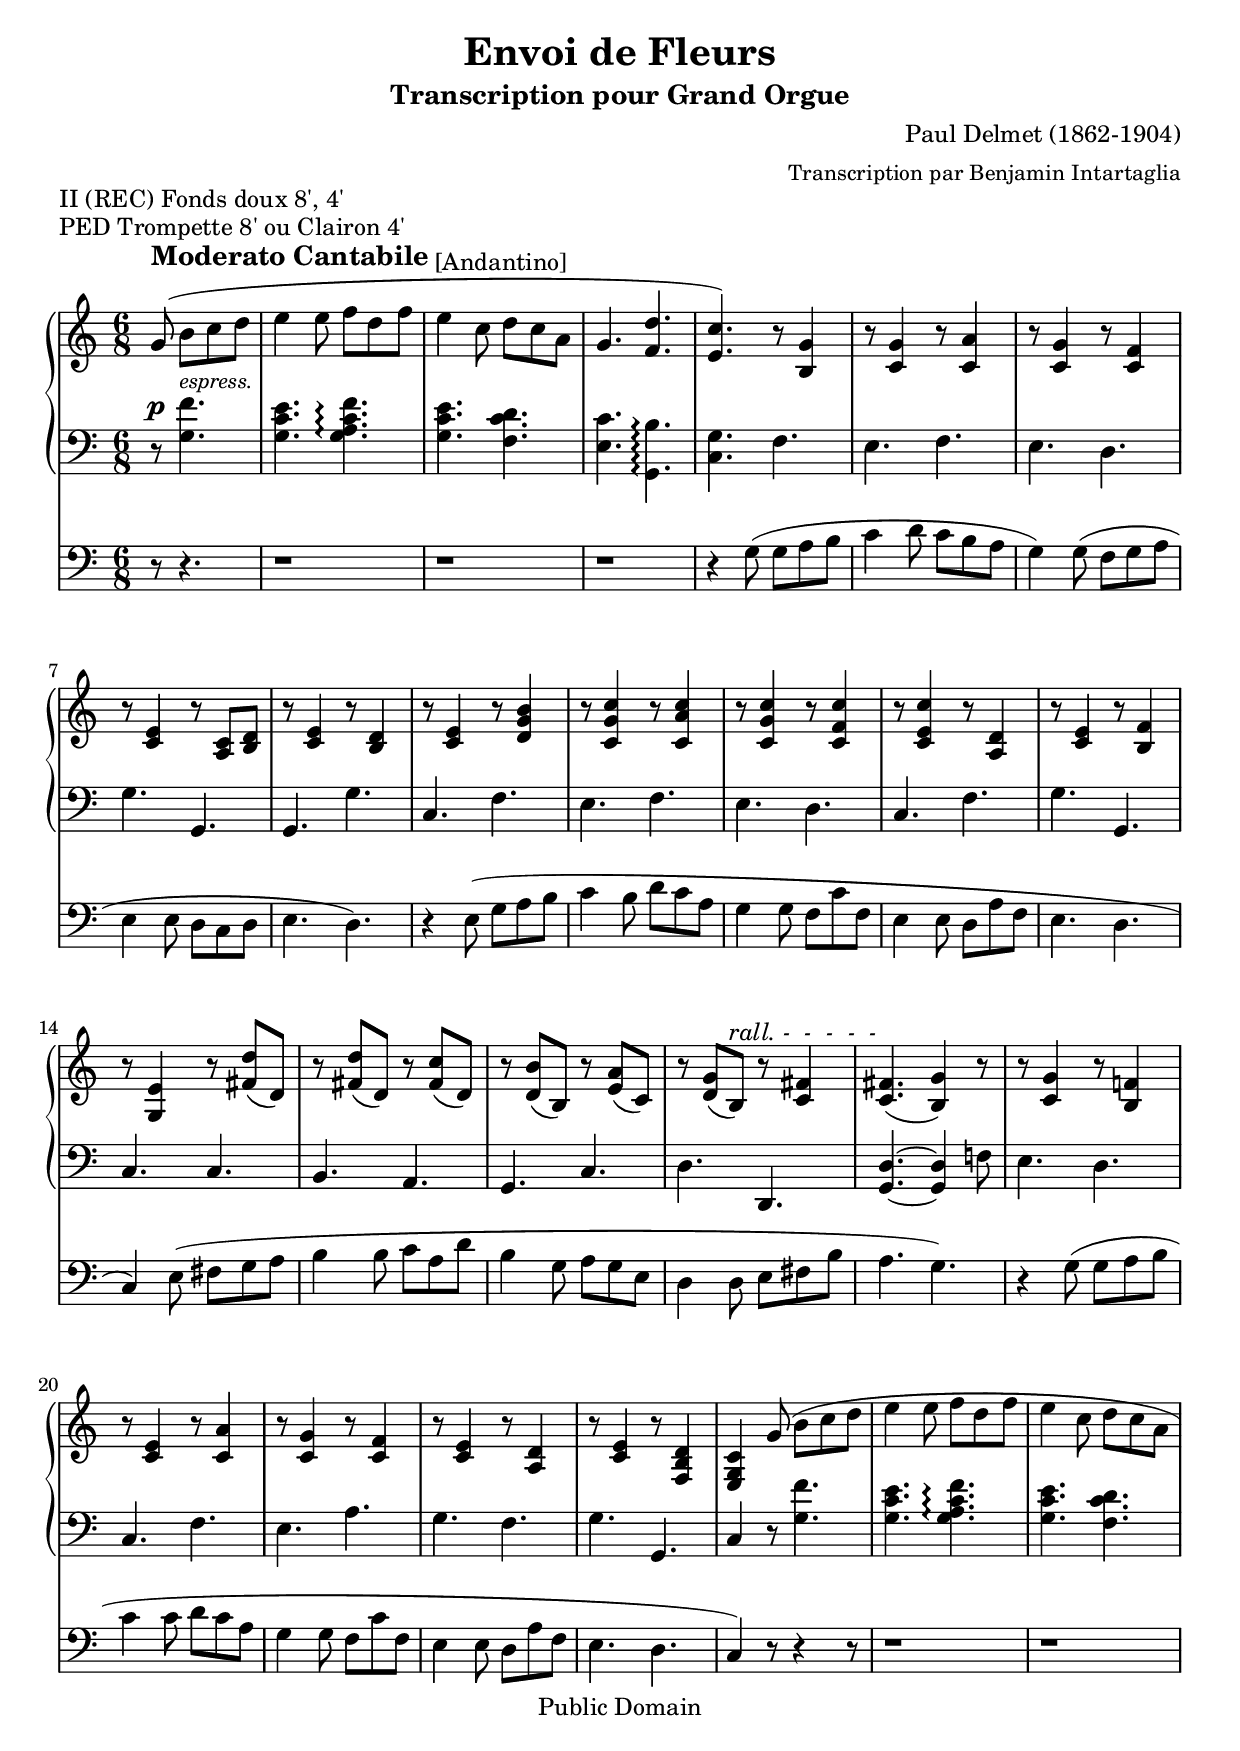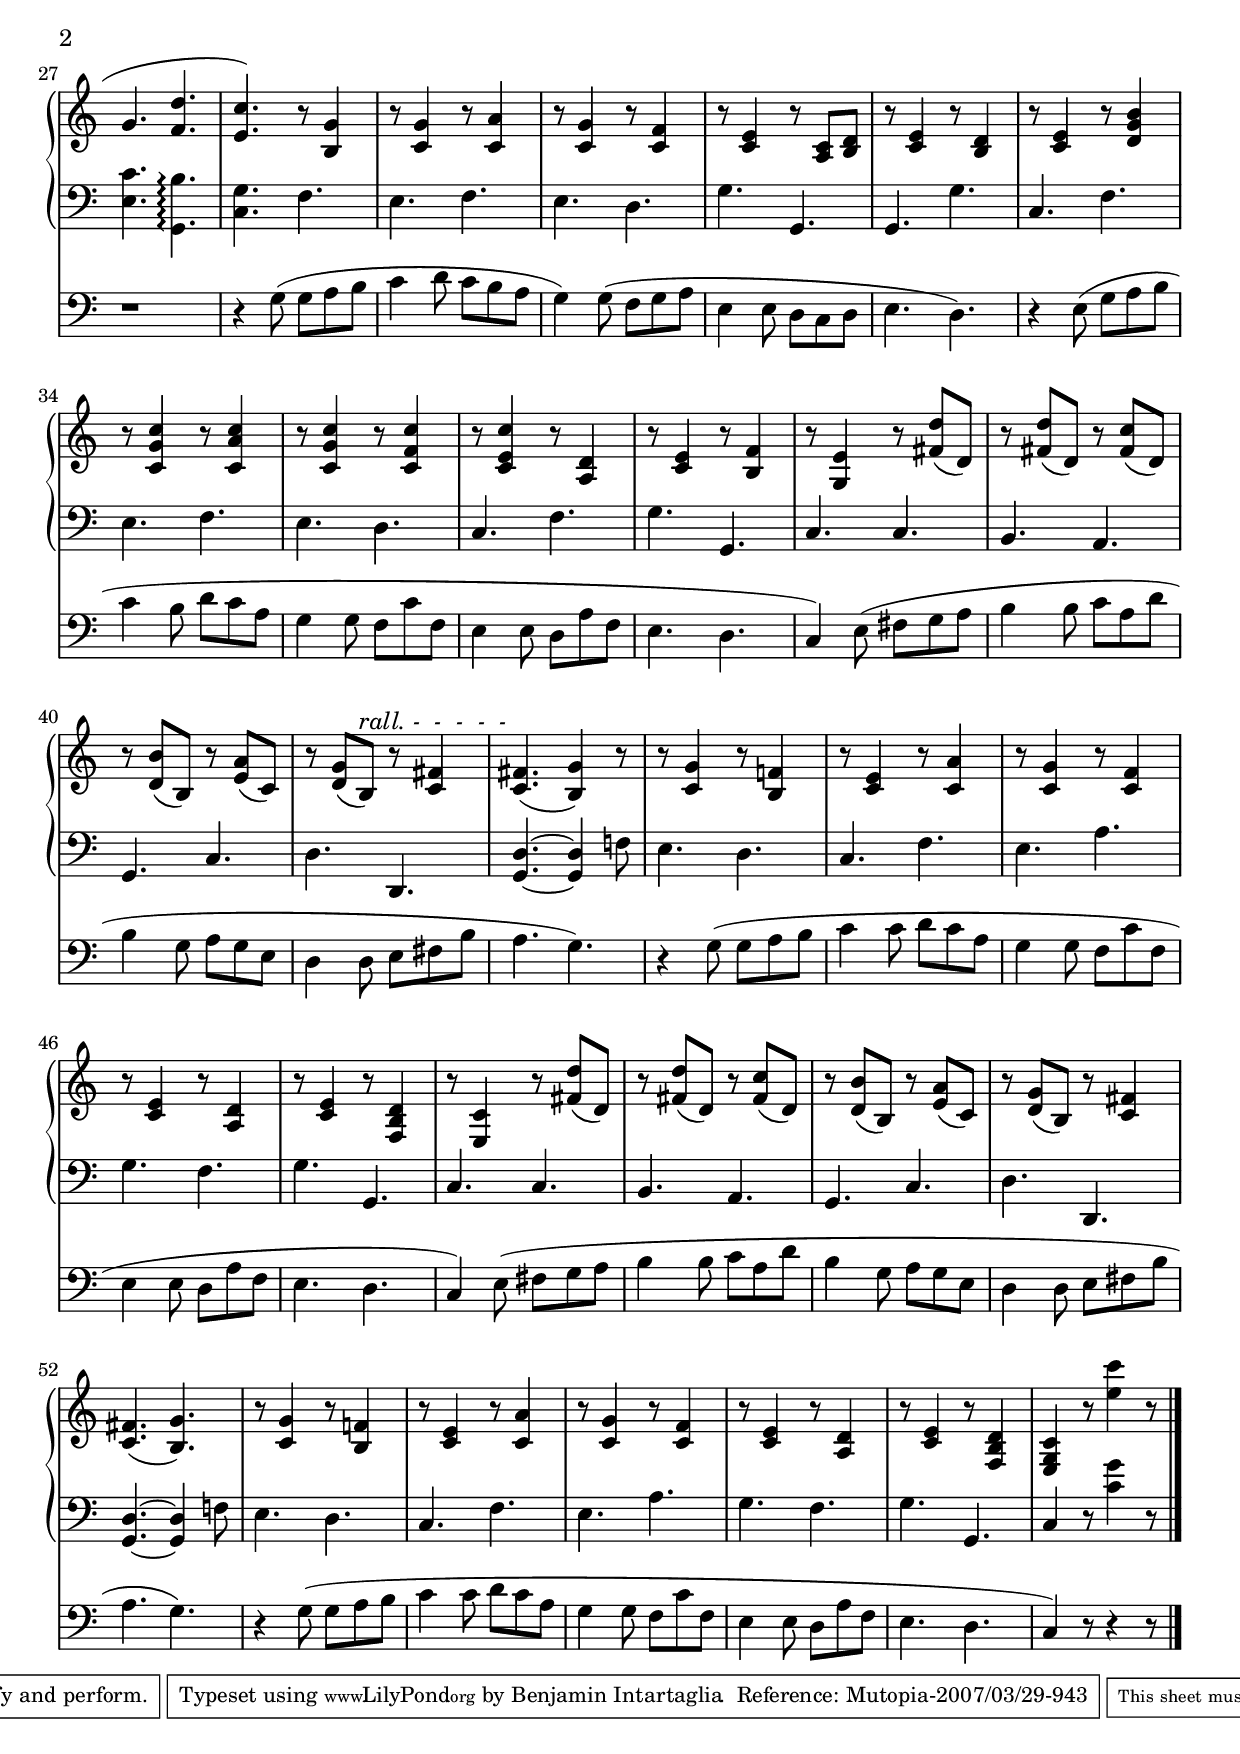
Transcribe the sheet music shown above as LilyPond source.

\version "2.10.19"

 \header {
  title = "Envoi de Fleurs" 
  subtitle = "Transcription pour Grand Orgue"
  composer = "Paul Delmet (1862-1904)"
  arranger = \markup {\small "Transcription par Benjamin Intartaglia"}
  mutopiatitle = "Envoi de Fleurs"
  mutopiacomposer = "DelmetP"
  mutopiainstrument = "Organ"
  date = "1897"
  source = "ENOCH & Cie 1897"
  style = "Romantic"
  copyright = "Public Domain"
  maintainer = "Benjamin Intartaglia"
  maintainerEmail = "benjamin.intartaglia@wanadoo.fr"
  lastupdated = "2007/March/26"
  version = "2.10.19"

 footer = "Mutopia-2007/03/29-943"
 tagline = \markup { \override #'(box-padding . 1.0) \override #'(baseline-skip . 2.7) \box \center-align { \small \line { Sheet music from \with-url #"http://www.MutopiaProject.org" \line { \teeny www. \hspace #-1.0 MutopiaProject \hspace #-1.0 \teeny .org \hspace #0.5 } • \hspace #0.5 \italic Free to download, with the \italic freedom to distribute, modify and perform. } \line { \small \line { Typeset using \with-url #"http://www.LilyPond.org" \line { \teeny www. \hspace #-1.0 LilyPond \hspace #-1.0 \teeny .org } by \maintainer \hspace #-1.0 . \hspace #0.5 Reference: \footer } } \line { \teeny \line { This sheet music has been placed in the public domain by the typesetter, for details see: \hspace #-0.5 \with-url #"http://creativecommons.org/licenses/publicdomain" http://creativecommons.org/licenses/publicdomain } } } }
}



#(set-global-staff-size 21) 

\markup {II (REC) Fonds doux 8', 4'}
\markup {PED Trompette 8' ou Clairon 4'}

     MainDroite = \relative c'' {
        \clef treble
        \key c \major
        \time 6/8
     
	    \partial 8*4
		
        g8\noBeam(^\markup{\raise #2.5 \bold \fontsize #1 "Moderato Cantabile" \raise #2.0 "[Andantino]"} b c d |
		e4 e8 f d f |
		e4 c8 d c a |
		g4. <f d'> |
		
		<e c'>) r8 <b g'>4 |
		
		r8 <c g'>4 r8 <c a'>4 |
		r8 <c g'>4 r8 <c f>4 |
		r8 <c e>4 r8 <a c> <b d> |
		r <c e>4 r8 <b d>4 |
		
		
		
		r8 <c e>4 r8 <d g b>4 |
		r8 <c g' c>4 r8 <c a' c>4 
		r8 <c g' c>4 r8 <c f c'>4
		r8 <c e c'>4 r8 <d a>4
		r8 <c e>4 r8 <b f'>4
		
		
		
		
		r8 <g e'>4 r8 <fis' d'>( d) 
		r8 <fis d'>( d) r8 <fis c'>( d) 
		r8 <d b'>( b) r <e a>( c)
		r <d g>( b)^\markup {\italic "rall. -  -  -  -  -"} r <c fis>4
		<c fis>4.( <b g'>4) r8
		
		
		r8 <c g'>4 r8 <b f'!>4
		r8 <c e>4 r8 <c a'>4
		r8 <c g'>4
		r8 <c f>4
		r8 <c e>4 r8 <a d>4 
		
		
		
		r8 <c e>4 r8 <f, b d>4 
		<e g c>4 g'8(
		b c d |
		e4 e8 f d f |
		e4 c8 d c a |
		g4. <f d'> |
		
		
		<e c'>) r8 <b g'>4 |
		r8 <c g'>4 r8 <c a'>4 |
		r8 <c g'>4 r8 <c f>4 |
		r8 <c e>4 r8 <a c> <b d>
		r <c e>4 r8 <b d>4
		r8 <c e>4 r8 <d g b>4
		r8 <c g' c>4 r8 <c a' c>4
		r8 <c g' c>4 r8 <c f c'>4
		r8 <c e c'>4 r8 <d a>4
		r8 <c e>4 r8 <b f'>4
		r8 <g e'>4 r8 <fis' d'>( d) 
		r8 <fis d'>( d) r8 <fis c'>( d) 
		r8 <d b'>( b) r <e a>( c)
		r <d g>( b)^\markup {\italic "rall. -  -  -  -  -"} r <c fis>4
		<c fis>4.( <b g'>4) r8
		r8 <c g'>4 r8 <b f'!>4
		r8 <c e>4 r8 <c a'>4
		r8 <c g'>4
		r8 <c f>4
		r8 <c e>4 r8 <a d>4 
		r8 <c e>4 r8 <f, b d>4 
		r8 <e c'>4
		r8 <fis' d'>( d) r8 <fis d'>( d) r8 <fis c'>( d) 
		r8 <d b'>( b) r <e a>( c)
		r <d g>( b) r <c fis>4
		<c fis>4.( <b g'>4.)
		r8 <c g'>4 r8 <b f'!>4
		r8 <c e>4 r8 <c a'>4
		r8 <c g'>4
		r8 <c f>4
		r8 <c e>4 r8 <a d>4 
		r8 <c e>4 r8 <f, b d>4 
		<e g c>4 r8 <e'' c'>4 r8
		\bar "|."
		
     }
     
     MainGauche = \relative c' {
        \clef bass
        \key c \major
        \time 6/8
     
    \partial 8*4
	\override DynamicLineSpanner #'staff-padding = #2
	r8^\p
	<g f'>4.^\markup{\small \italic "espress."}
	<g c e> <g a c f>\arpeggio
	<g c e> 
	<f c' d> 
	<e c'> <g, b'>\arpeggio
	<c g'>
	f 
	e f 
	e d 
	g g,
	g g'
	c, f e f e d c f g g,
	c c b a g c d d, <g d'>4.~ <g d'>4 f'!8
	e4. d c f e a g f g g, c4 r8

	<g' f'>4.
	<g c e> <g a c f>\arpeggio
	<g c e> 
	<f c' d> 
	<e c'> <g, b'>\arpeggio
	<c g'>
	f 
	e f 
	e d 
	g g,
	g g'
	c, f e f e d c f g g,
	c c b a g c d d, <g d'>4.~ <g d'>4 f'!8
	e4. d c f e a g f g g,
	 c c b a g c d d, <g d'>4.~ <g d'>4 f'!8
	e4. d c f e a g f g g, c4 r8 <c' g'>4 r8
	 
	 \bar "|."
     }
     
	 Pedale = \relative c {
        \clef bass
        \key c \major
        \time 6/8
     
        \partial 8*4
	r8 r4.
	r1*6/8
	r1*6/8
	r1*6/8
	r4 
	g'8( g a b 
	c4 d8 c b a 
	g4) g8( f g a 
	e4 e8
\stemDown
	d c d e4. d)
\stemNeutral	
	r4 e8( g a b 
	c4 b8 d c a 
g4 g8 f c' f, 
e4 e8 d a' f e4. d c4) e8(
fis g a 
b4 b8 c a d	b4  g8 a g e  d4 d8 e fis b 
a4. g)
r4 g8( g a b 
c4 c8 d c a 
g4 g8 f c' f, e4 e8 d a' f 
e4. d 
c4) r8 r4 r8


	r1*6/8
	r1*6/8
r1*6/8
	r4 
	g'8( g a b 
	c4 d8 c b a 
	g4) g8( f g a 
	e4 e8
\stemDown
	d c d e4. d)
\stemNeutral	
	r4 e8( g a b 
	c4 b8 d c a 
g4 g8 f c' f, 
e4 e8 d a' f e4. d c4) e8(
fis g a 
b4 b8 c a d	b4  g8 a g e  d4 d8 e fis b 
a4. g)
r4 g8( g a b 
c4 c8 d c a 
g4 g8 f c' f, e4 e8 d a' f 
e4. d 
c4) 

	e8(
fis g a 
b4 b8 c a d	b4  g8 a g e  d4 d8 e fis b 
a4. g)
r4 g8( g a b 
c4 c8 d c a 
g4 g8 f c' f, e4 e8 d a' f 
e4. d 
c4) r8 r4 r8
\bar "|."
	 }
	 
	 

\score {

   <<
      \new PianoStaff 
	  
	  \with {
         
							} <<
            \context Staff = right {
               \MainDroite
									}
            \context Staff = left {
               \MainGauche
								  }
         >>
      
      \context Staff = Pedale {
	  
	  
         \Pedale
      }
   >>
   
%{
\midi {
\context {
\Score
tempoWholesPerMinute = #(ly:make-moment 140 4)
}
}
%}


}
	
   \layout {
indent = 0.0\cm
}
